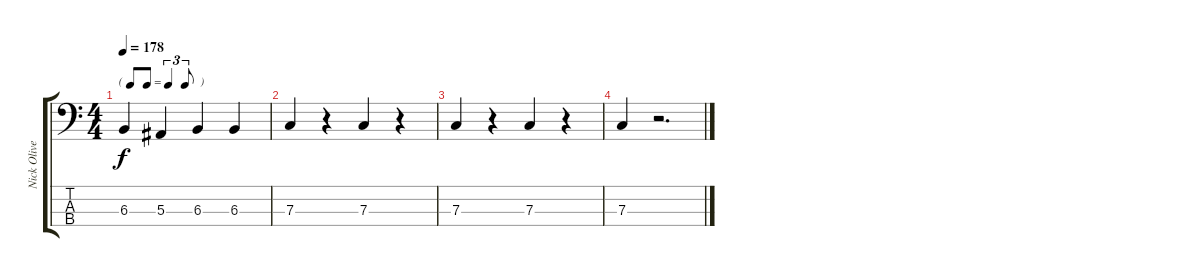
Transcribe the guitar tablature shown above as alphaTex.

\track ("Nick Oliveri" "Nick Olive") {instrument electricbasspick}
\staff {score tabs}
\tuning (Eb2 Bb1 F1 C1) {hide}
\ts (4 4)
\tf triplet8th
\tempo 178
\clef f4
\ks c
6.3.4{dy f} 5.3.4 6.3.4 6.3.4 |
7.3.4 r.4 7.3.4 r.4 |
7.3.4 r.4 7.3.4 r.4 |
7.3.4 r.2{d}
